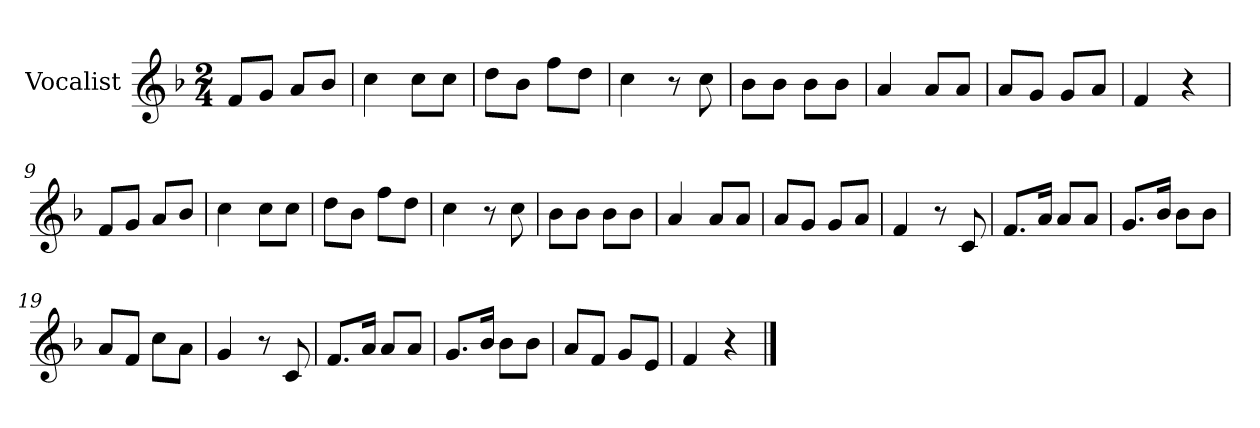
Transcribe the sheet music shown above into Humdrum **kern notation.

**kern
*part1
*staff1
*I"Vocalist
*k[b-]
*F:
*M2/4
=1
8fL
8gJ
8aL
8b-J
=2
4cc
8ccL
8ccJ
=3
8ddL
8b-J
8ffL
8ddJ
=4
4cc
8r
8cc
=5
8b-L
8b-J
8b-L
8b-J
=6
4a
8aL
8aJ
=7
8aL
8gJ
8gL
8aJ
=8
4f
4r
=9
8fL
8gJ
8aL
8b-J
=10
4cc
8ccL
8ccJ
=11
8ddL
8b-J
8ffL
8ddJ
=12
4cc
8r
8cc
=13
8b-L
8b-J
8b-L
8b-J
=14
4a
8aL
8aJ
=15
8aL
8gJ
8gL
8aJ
=16
4f
8r
8c
=17
8.fL
16aJk
8aL
8aJ
=18
8.gL
16b-Jk
8b-L
8b-J
=19
8aL
8fJ
8ccL
8aJ
=20
4g
8r
8c
=21
8.fL
16aJk
8aL
8aJ
=22
8.gL
16b-Jk
8b-L
8b-J
=23
8aL
8fJ
8gL
8eJ
=24
4f
4r
==
*-
